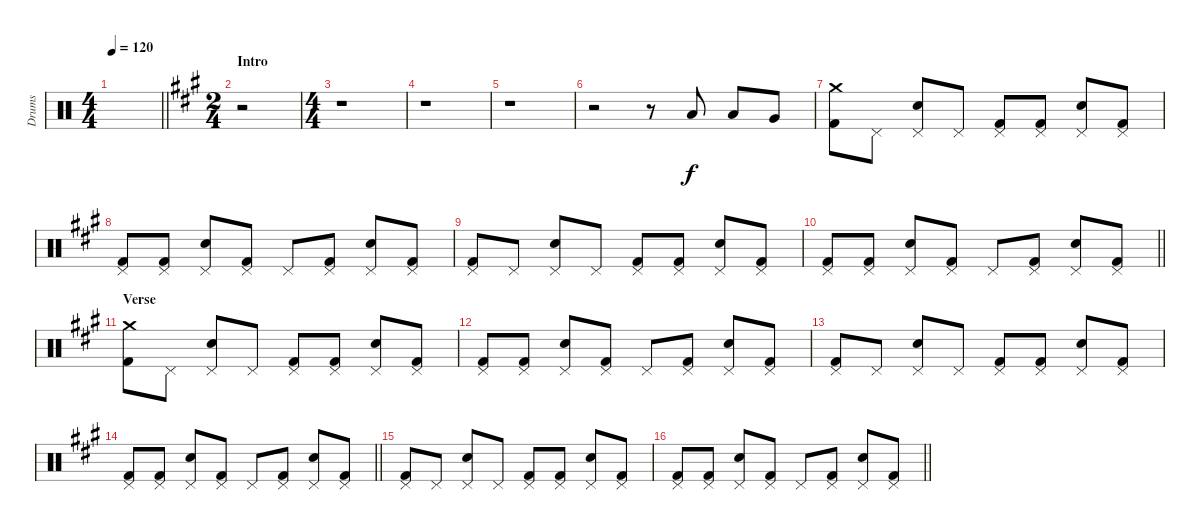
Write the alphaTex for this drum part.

\track ("Drums" "Drums") {instrument percussion}
\staff {score}
\articulation defaults
\ts (4 4)
\tempo 120
\clef neutral
\barLineRight lightlight
\ks c
|
\ts (2 4)
\section ("" "Intro")
\ks a
r.2 |
\ts (4 4)
r.1 |
r.1 |
r.1 |
r.2 r.8 "Low Tom (hit)".8 "Low Floor Tom (hit)".8 "Very Low Tom (hit)".8 |
("Crash medium (hit)" "Kick (hit) 2").8 "Pedal Hi-Hat (hit)".8 ("Pedal Hi-Hat (hit)" "Electric Snare (hit)").8 "Pedal Hi-Hat (hit)".8 ("Pedal Hi-Hat (hit)" "Kick (hit) 2").8 ("Pedal Hi-Hat (hit)" "Kick (hit) 2").8 ("Pedal Hi-Hat (hit)" "Electric Snare (hit)").8 ("Pedal Hi-Hat (hit)" "Kick (hit) 2").8 |
("Pedal Hi-Hat (hit)" "Kick (hit) 2").8 ("Pedal Hi-Hat (hit)" "Kick (hit) 2").8 ("Pedal Hi-Hat (hit)" "Electric Snare (hit)").8 ("Pedal Hi-Hat (hit)" "Kick (hit) 2").8 "Pedal Hi-Hat (hit)".8 ("Pedal Hi-Hat (hit)" "Kick (hit) 2").8 ("Pedal Hi-Hat (hit)" "Electric Snare (hit)").8 ("Pedal Hi-Hat (hit)" "Kick (hit) 2").8 |
("Pedal Hi-Hat (hit)" "Kick (hit) 2").8 "Pedal Hi-Hat (hit)".8 ("Pedal Hi-Hat (hit)" "Electric Snare (hit)").8 "Pedal Hi-Hat (hit)".8 ("Pedal Hi-Hat (hit)" "Kick (hit) 2").8 ("Pedal Hi-Hat (hit)" "Kick (hit) 2").8 ("Pedal Hi-Hat (hit)" "Electric Snare (hit)").8 ("Pedal Hi-Hat (hit)" "Kick (hit) 2").8 |
\barLineRight lightlight
("Pedal Hi-Hat (hit)" "Kick (hit) 2").8 ("Pedal Hi-Hat (hit)" "Kick (hit) 2").8 ("Pedal Hi-Hat (hit)" "Electric Snare (hit)").8 ("Pedal Hi-Hat (hit)" "Kick (hit) 2").8 "Pedal Hi-Hat (hit)".8 ("Pedal Hi-Hat (hit)" "Kick (hit) 2").8 ("Pedal Hi-Hat (hit)" "Electric Snare (hit)").8 ("Pedal Hi-Hat (hit)" "Kick (hit) 2").8 |
\section ("" "Verse")
("Crash medium (hit)" "Kick (hit) 2").8 "Pedal Hi-Hat (hit)".8 ("Pedal Hi-Hat (hit)" "Electric Snare (hit)").8 "Pedal Hi-Hat (hit)".8 ("Pedal Hi-Hat (hit)" "Kick (hit) 2").8 ("Pedal Hi-Hat (hit)" "Kick (hit) 2").8 ("Pedal Hi-Hat (hit)" "Electric Snare (hit)").8 ("Pedal Hi-Hat (hit)" "Kick (hit) 2").8 |
("Pedal Hi-Hat (hit)" "Kick (hit) 2").8 ("Pedal Hi-Hat (hit)" "Kick (hit) 2").8 ("Pedal Hi-Hat (hit)" "Electric Snare (hit)").8 ("Pedal Hi-Hat (hit)" "Kick (hit) 2").8 "Pedal Hi-Hat (hit)".8 ("Pedal Hi-Hat (hit)" "Kick (hit) 2").8 ("Pedal Hi-Hat (hit)" "Electric Snare (hit)").8 ("Pedal Hi-Hat (hit)" "Kick (hit) 2").8 |
("Pedal Hi-Hat (hit)" "Kick (hit) 2").8 "Pedal Hi-Hat (hit)".8 ("Pedal Hi-Hat (hit)" "Electric Snare (hit)").8 "Pedal Hi-Hat (hit)".8 ("Pedal Hi-Hat (hit)" "Kick (hit) 2").8 ("Pedal Hi-Hat (hit)" "Kick (hit) 2").8 ("Pedal Hi-Hat (hit)" "Electric Snare (hit)").8 ("Pedal Hi-Hat (hit)" "Kick (hit) 2").8 |
\barLineRight lightlight
("Pedal Hi-Hat (hit)" "Kick (hit) 2").8 ("Pedal Hi-Hat (hit)" "Kick (hit) 2").8 ("Pedal Hi-Hat (hit)" "Electric Snare (hit)").8 ("Pedal Hi-Hat (hit)" "Kick (hit) 2").8 "Pedal Hi-Hat (hit)".8 ("Pedal Hi-Hat (hit)" "Kick (hit) 2").8 ("Pedal Hi-Hat (hit)" "Electric Snare (hit)").8 ("Pedal Hi-Hat (hit)" "Kick (hit) 2").8 |
("Pedal Hi-Hat (hit)" "Kick (hit) 2").8 "Pedal Hi-Hat (hit)".8 ("Pedal Hi-Hat (hit)" "Electric Snare (hit)").8 "Pedal Hi-Hat (hit)".8 ("Pedal Hi-Hat (hit)" "Kick (hit) 2").8 ("Pedal Hi-Hat (hit)" "Kick (hit) 2").8 ("Pedal Hi-Hat (hit)" "Electric Snare (hit)").8 ("Pedal Hi-Hat (hit)" "Kick (hit) 2").8 |
\barLineRight lightlight
("Pedal Hi-Hat (hit)" "Kick (hit) 2").8 ("Pedal Hi-Hat (hit)" "Kick (hit) 2").8 ("Pedal Hi-Hat (hit)" "Electric Snare (hit)").8 ("Pedal Hi-Hat (hit)" "Kick (hit) 2").8 "Pedal Hi-Hat (hit)".8 ("Pedal Hi-Hat (hit)" "Kick (hit) 2").8 ("Pedal Hi-Hat (hit)" "Electric Snare (hit)").8 ("Pedal Hi-Hat (hit)" "Kick (hit) 2").8
